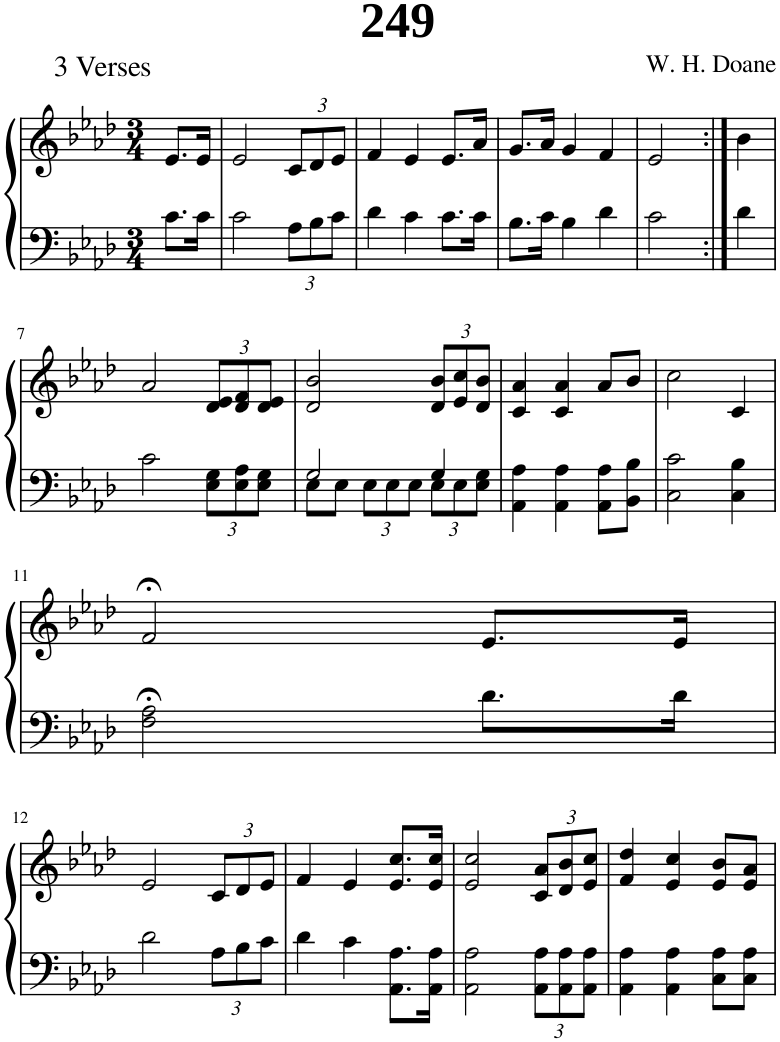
**kern	**kern
*part1	*part1
*staff2	*staff1
*I"Piano	*
*I'Pno.	*
*clefF4	*clefG2
*k[b-e-a-d-]	*k[b-e-a-d-]
*M3/4	*M3/4
=1	=1
8.c\L	8.e-/L
16c\Jk	16e-/Jk
=2	=2
2c\	2e-/
*Xbrackettup	*Xbrackettup
12A-\L	12c/L
12B-\	12d-/
12c\J	12e-/J
=3	=3
4d-\	4f/
4c\	4e-/
8.c\L	8.e-/L
16c\Jk	16a-/Jk
=4	=4
8.B-\L	8.g/L
16c\Jk	16a-/Jk
4B-\	4g/
4d-\	4f/
=5	=5
2c\	2e-/
=6:|!	=6:|!
4d-\	4b-\
!!LO:LB:g=z
=7	=7
2c\	2a-/
12E-\ 12G\L	12d-/ 12e-/L
12E-\ 12A-\	12d-/ 12f/
12E-\ 12G\J	12d-/ 12e-/J
=8	=8
*^	*
2G/	8E-\L	2d-/ 2b-/
.	8E-\J	.
.	12E-\L	.
.	12E-\	.
.	12E-\J	.
4G/	12E-\L	12d-/ 12b-/L
.	12E-\	12e-/ 12cc/
.	12E-\ 12G\J	12d-/ 12b-/J
*v	*v	*
=9	=9
4AA-\ 4A-\	4c/ 4a-/
4AA-\ 4A-\	4c/ 4a-/
8AA-\ 8A-\L	8a-/L
8BB-\ 8B-\J	8b-/J
=10	=10
2C\ 2c\	2cc\
4C\ 4B-\	4c/
!!LO:LB:g=z
=11	=11
2F\;< 2A-\;<	2f;</
8.d-\L	8.e-/L
16d-\Jk	16e-/Jk
!!LO:LB:g=z
=12	=12
2d-\	2e-/
12A-\L	12c/L
12B-\	12d-/
12c\J	12e-/J
=13	=13
4d-\	4f/
4c\	4e-/
8.AA-\ 8.A-\L	8.e-/ 8.cc/L
16AA-\ 16A-\Jk	16e-/ 16cc/Jk
=14	=14
2AA-\ 2A-\	2e-/ 2cc/
12AA-\ 12A-\L	12c/ 12a-/L
12AA-\ 12A-\	12d-/ 12b-/
12AA-\ 12A-\J	12e-/ 12cc/J
=15	=15
4AA-\ 4A-\	4f/ 4dd-/
4AA-\ 4A-\	4e-/ 4cc/
8C\ 8A-\L	8e-/ 8b-/L
8C\ 8A-\J	8e-/ 8a-/J
=	=
*-	*-
